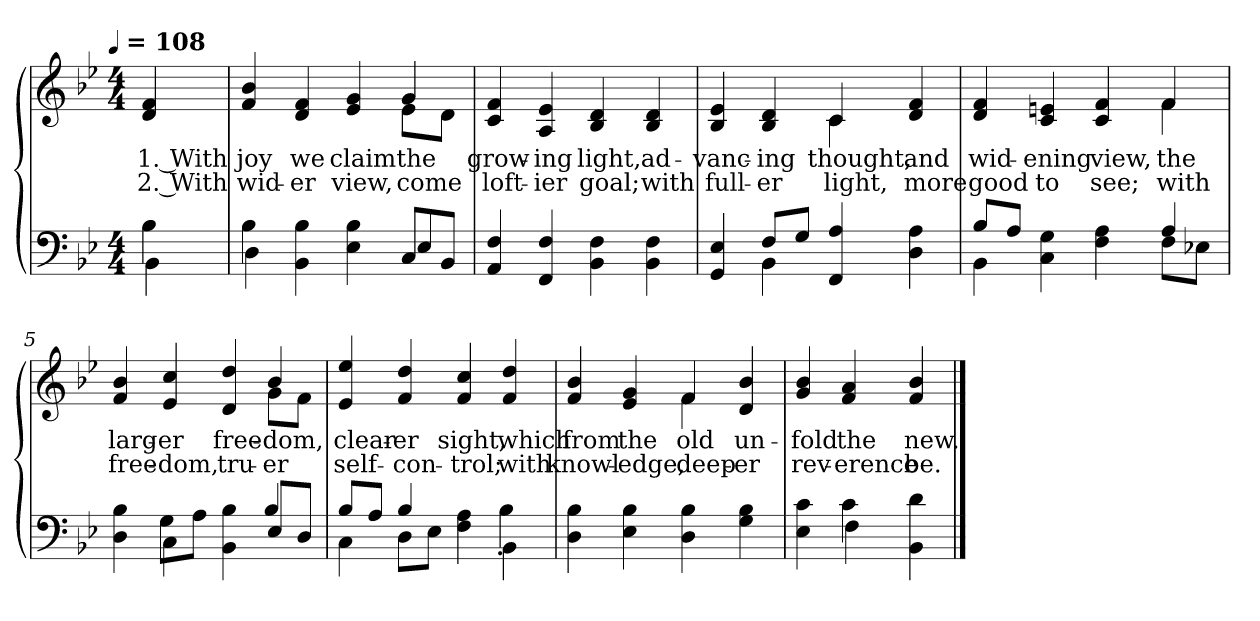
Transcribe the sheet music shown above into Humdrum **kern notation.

**kern	**kern	**text	**text
*part1	*part1	*part1	*part1
*staff2	*staff1	*staff1	*staff1
*clefF4	*clefG2	*	*
*k[b-e-]	*k[b-e-]	*	*
!!LO:TX:omd:t=[quarter] = 108
*M4/4	*M4/4	*	*
*MM108	*MM108	*	*
=	=	=	=
*^	*	*	*
4B-\	4BB-\	4d/ 4f/	1. With	2. With
=1	=1	=1	=1	=1
*	*	*^	*	*
4B-\	4D\	4f/ 4b-/	2ryy	joy	wid-
4BB-\ 4B-\	4ryy	4d/ 4f/	.	we	-er
4E-\ 4B-\	4ryy	4e- 4g	4ryy	claim	view,
8CL	4E-/	4g	8e-L	the	come
8BB-J	.	.	8dJ	.	.
*v	*v	*	*	*	*
*	*v	*v	*	*
=2	=2	=2	=2
4AA/ 4F/	4c/ 4f/	grow-	loft-
4FF 4F	4A/ 4e-/	-ing	-ier
4BB-\ 4F\	4B-/ 4d/	light,	goal;
4BB-\ 4F\	4B-/ 4d/	ad-	with
!!LO:LB:g=z
=3	=3	=3	=3
*^	*^	*	*
4GG/ 4E-/	4ryy	4B-/ 4e-/	2ryy	-vanc-	full-
8FL	4BB-\	4B-/ 4d/	.	-ing	-er
8GJ	.	.	.	.	.
4FF/ 4A/	2ryy	4c/	4c\	thought,	light,
4D\ 4A\	.	4d/ 4f/	4ryy	and	more
=4	=4	=4	=4	=4	=4
8B-L	4BB-\	4d/ 4f/	2ryy	wid-	good
8AJ	.	.	.	.	.
4C 4G	4ryy	4c/ 4en/	.	-ening	to
4F 4A	4ryy	4c/ 4f/	4ryy	view,	see;
4A/	8FL	4f/	4f\	the	with
.	8E-XJ	.	.	.	.
=5	=5	=5	=5	=5	=5
4D\ 4B-\	4ryy	4f/ 4b-/	2ryy	larg-	free-
4C\	8GL	4e-/ 4cc/	.	-er	-dom,
.	8AJ	.	.	.	.
4BB-\ 4B-\	4ryy	4d/ 4dd/	4ryy	free-	tru-
8E-L	4B-/	4b-/	8gL	-dom,	-er
8DJ	.	.	8fJ	.	.
*	*	*v	*v	*	*
!!LO:LB:g=z
=6	=6	=6	=6	=6
8B-L	4C\	4e-/ 4ee-/	clear-	self-
8AJ	.	.	.	.
4B-/	8DL	4f/ 4dd/	-er	-con-
.	8E-J	.	.	.
4F 4A	4ryy	4f/ 4cc/	sight,	-trol;
4BB-\	4B-'\	4f/ 4dd/	which	with
*v	*v	*	*	*
=7	=7	=7	=7
*	*^	*	*
4D 4B-	4f/ 4b-/	2ryy	from	knowl-
4E-\ 4B-\	4e-/ 4g/	.	the	-edge,
4D 4B-	4f/	4f\	old	deep-
4G\ 4B-\	4d 4b-	4ryy	un-	-er
*	*v	*v	*	*
=8	=8	=8	=8
*^	*	*	*
4E-\ 4c\	4ryy	4g/ 4b-/	-fold	rev-
4c\	4F\	4f/ 4a/	the	-erence
4BB-\ 4d\	4ryy	4f/ 4b-/	new.	be.
*v	*v	*	*	*
==	==	==	==
*-	*-	*-	*-
